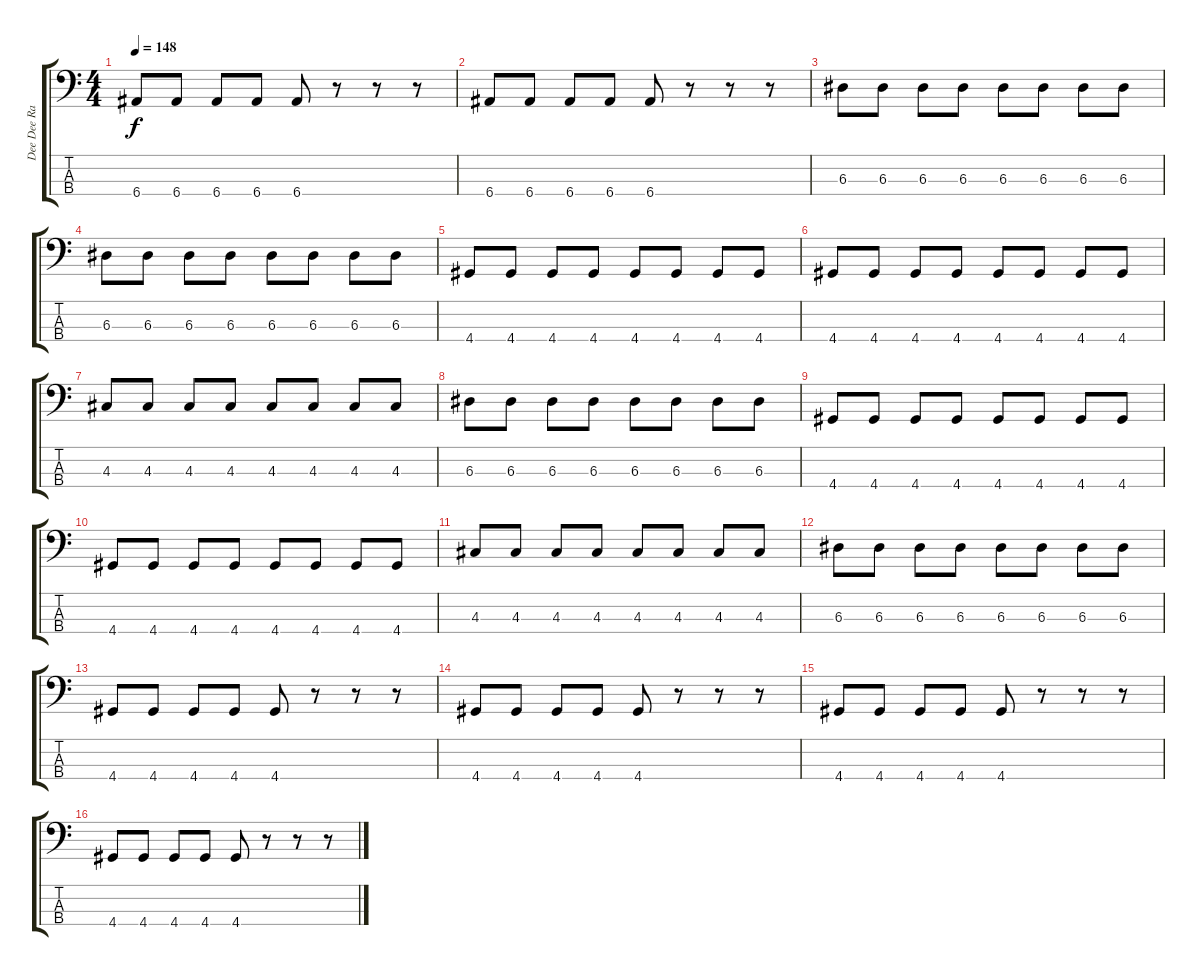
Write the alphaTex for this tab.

\track ("Dee Dee Ramone - Bass" "Dee Dee Ra") {instrument electricbasspick}
\staff {score tabs}
\tuning (G2 D2 A1 E1) {hide}
\ts (4 4)
\tempo 148
\clef f4
\ks c
6.4.8{dy f} 6.4.8 6.4.8 6.4.8 6.4.8 r.8 r.8 r.8 |
6.4.8 6.4.8 6.4.8 6.4.8 6.4.8 r.8 r.8 r.8 |
6.3.8 6.3.8 6.3.8 6.3.8 6.3.8 6.3.8 6.3.8 6.3.8 |
6.3.8 6.3.8 6.3.8 6.3.8 6.3.8 6.3.8 6.3.8 6.3.8 |
4.4.8 4.4.8 4.4.8 4.4.8 4.4.8 4.4.8 4.4.8 4.4.8 |
4.4.8 4.4.8 4.4.8 4.4.8 4.4.8 4.4.8 4.4.8 4.4.8 |
4.3.8 4.3.8 4.3.8 4.3.8 4.3.8 4.3.8 4.3.8 4.3.8 |
6.3.8 6.3.8 6.3.8 6.3.8 6.3.8 6.3.8 6.3.8 6.3.8 |
4.4.8 4.4.8 4.4.8 4.4.8 4.4.8 4.4.8 4.4.8 4.4.8 |
4.4.8 4.4.8 4.4.8 4.4.8 4.4.8 4.4.8 4.4.8 4.4.8 |
4.3.8 4.3.8 4.3.8 4.3.8 4.3.8 4.3.8 4.3.8 4.3.8 |
6.3.8 6.3.8 6.3.8 6.3.8 6.3.8 6.3.8 6.3.8 6.3.8 |
4.4.8 4.4.8 4.4.8 4.4.8 4.4.8 r.8 r.8 r.8 |
4.4.8 4.4.8 4.4.8 4.4.8 4.4.8 r.8 r.8 r.8 |
4.4.8 4.4.8 4.4.8 4.4.8 4.4.8 r.8 r.8 r.8 |
4.4.8 4.4.8 4.4.8 4.4.8 4.4.8 r.8 r.8 r.8
